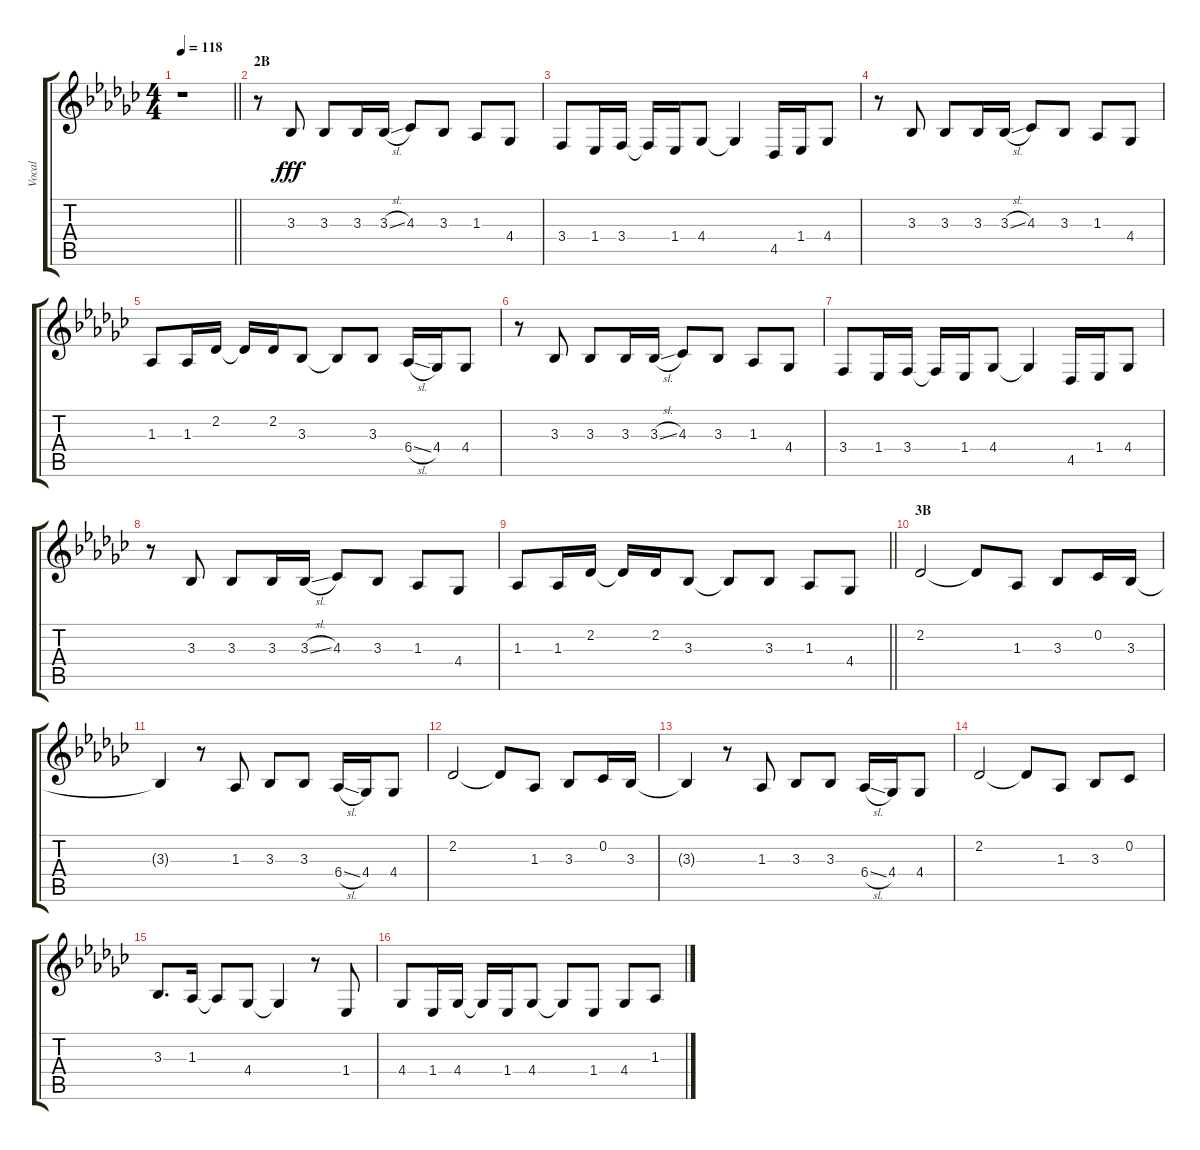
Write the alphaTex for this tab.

\track ("Vocal" "Vocal") {instrument voiceoohs}
\staff {score tabs}
\tuning (E4 B3 G3 D3 A2 E2) {hide}
\ts (4 4)
\tempo 118
\clef g2
\barLineRight lightlight
\ks gb
r.1{dy fff} |
\section ("" "2B")
r.8 3.3.8 3.3.8 3.3.16 3.3{sl}.16 4.3.8 3.3.8 1.3.8 4.4.8 |
3.4.8 1.4.16 3.4.16 3.4{t}.16 1.4.16 4.4.8 4.4{t}.4 4.5.16 1.4.16 4.4.8 |
r.8 3.3.8 3.3.8 3.3.16 3.3{sl}.16 4.3.8 3.3.8 1.3.8 4.4.8 |
1.3.8 1.3.16 2.2.16 2.2{t}.16 2.2.16 3.3.8 3.3{t}.8 3.3.8 6.4{sl}.16 4.4.16 4.4.8 |
r.8 3.3.8 3.3.8 3.3.16 3.3{sl}.16 4.3.8 3.3.8 1.3.8 4.4.8 |
3.4.8 1.4.16 3.4.16 3.4{t}.16 1.4.16 4.4.8 4.4{t}.4 4.5.16 1.4.16 4.4.8 |
r.8 3.3.8 3.3.8 3.3.16 3.3{sl}.16 4.3.8 3.3.8 1.3.8 4.4.8 |
\barLineRight lightlight
1.3.8 1.3.16 2.2.16 2.2{t}.16 2.2.16 3.3.8 3.3{t}.8 3.3.8 1.3.8 4.4.8 |
\section ("" "3B")
2.2.2 2.2{t}.8 1.3.8 3.3.8 0.2.16 3.3.16 |
3.3{t}.4 r.8 1.3.8 3.3.8 3.3.8 6.4{sl}.16 4.4.16 4.4.8 |
2.2.2 2.2{t}.8 1.3.8 3.3.8 0.2.16 3.3.16 |
3.3{t}.4 r.8 1.3.8 3.3.8 3.3.8 6.4{sl}.16 4.4.16 4.4.8 |
2.2.2 2.2{t}.8 1.3.8 3.3.8 0.2.8 |
3.3.8{d} 1.3.16 1.3{t}.8 4.4.8 4.4{t}.4 r.8 1.4.8 |
4.4.8 1.4.16 4.4.16 4.4{t}.16 1.4.16 4.4.8 4.4{t}.8 1.4.8 4.4.8 1.3.8
